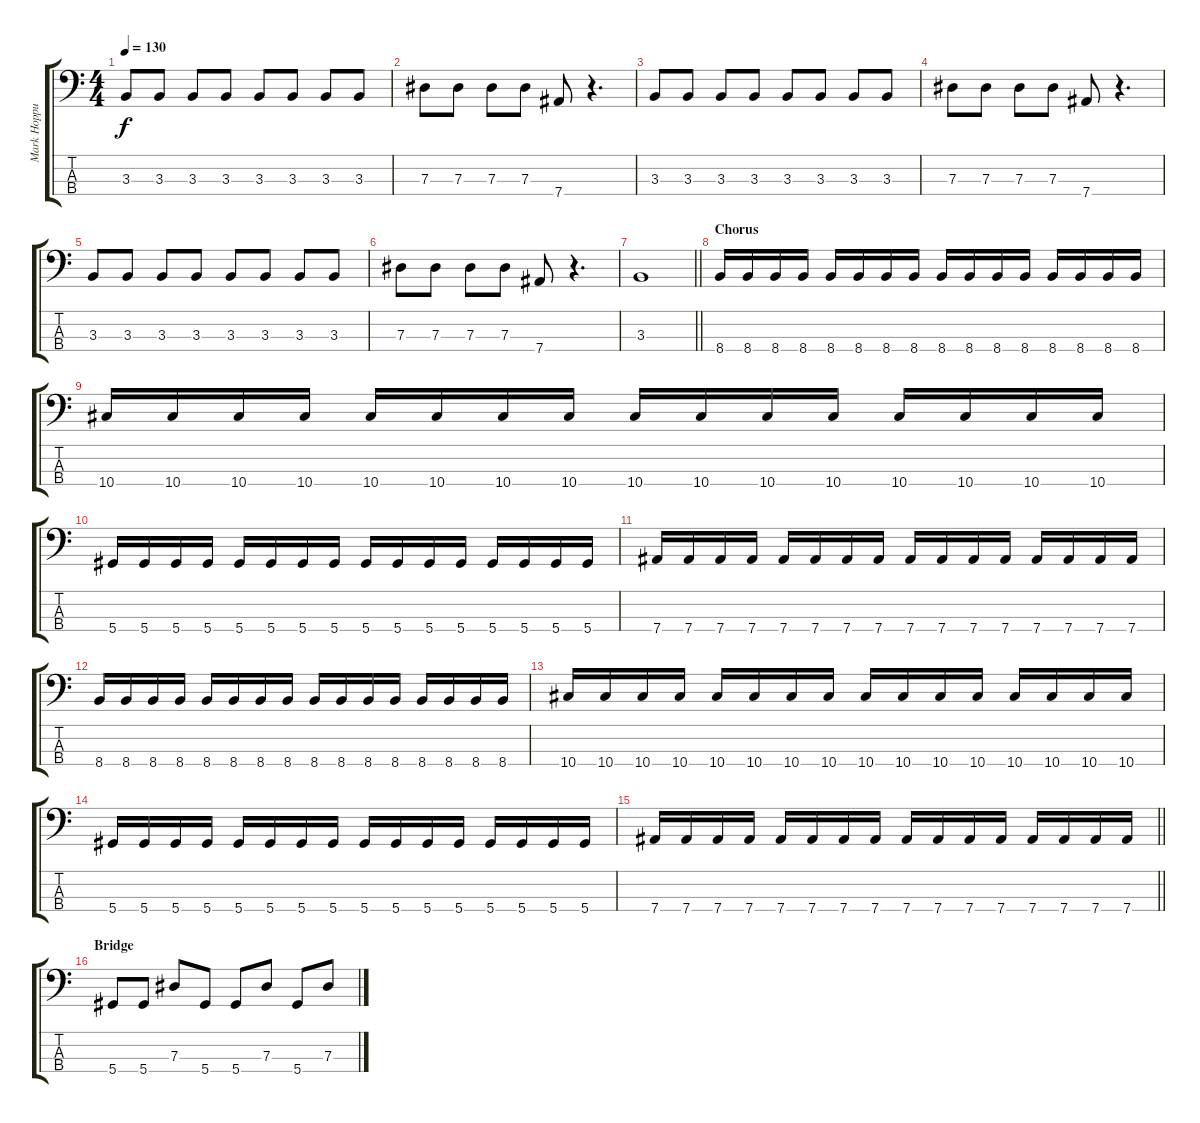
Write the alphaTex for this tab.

\track ("Mark Hoppus [Bass]" "Mark Hoppu") {instrument electricbassfinger}
\staff {score tabs}
\tuning (Gb2 Db2 Ab1 Eb1) {hide}
\ts (4 4)
\tempo 130
\clef f4
\ks c
3.3.8{dy f} 3.3.8 3.3.8 3.3.8 3.3.8 3.3.8 3.3.8 3.3.8 |
7.3.8 7.3.8 7.3.8 7.3.8 7.4.8 r.4{d} |
3.3.8 3.3.8 3.3.8 3.3.8 3.3.8 3.3.8 3.3.8 3.3.8 |
7.3.8 7.3.8 7.3.8 7.3.8 7.4.8 r.4{d} |
3.3.8 3.3.8 3.3.8 3.3.8 3.3.8 3.3.8 3.3.8 3.3.8 |
7.3.8 7.3.8 7.3.8 7.3.8 7.4.8 r.4{d} |
\barLineRight lightlight
3.3.1 |
\section ("" "Chorus")
8.4.16 8.4.16 8.4.16 8.4.16 8.4.16 8.4.16 8.4.16 8.4.16 8.4.16 8.4.16 8.4.16 8.4.16 8.4.16 8.4.16 8.4.16 8.4.16 |
10.4.16 10.4.16 10.4.16 10.4.16 10.4.16 10.4.16 10.4.16 10.4.16 10.4.16 10.4.16 10.4.16 10.4.16 10.4.16 10.4.16 10.4.16 10.4.16 |
5.4.16 5.4.16 5.4.16 5.4.16 5.4.16 5.4.16 5.4.16 5.4.16 5.4.16 5.4.16 5.4.16 5.4.16 5.4.16 5.4.16 5.4.16 5.4.16 |
7.4.16 7.4.16 7.4.16 7.4.16 7.4.16 7.4.16 7.4.16 7.4.16 7.4.16 7.4.16 7.4.16 7.4.16 7.4.16 7.4.16 7.4.16 7.4.16 |
8.4.16 8.4.16 8.4.16 8.4.16 8.4.16 8.4.16 8.4.16 8.4.16 8.4.16 8.4.16 8.4.16 8.4.16 8.4.16 8.4.16 8.4.16 8.4.16 |
10.4.16 10.4.16 10.4.16 10.4.16 10.4.16 10.4.16 10.4.16 10.4.16 10.4.16 10.4.16 10.4.16 10.4.16 10.4.16 10.4.16 10.4.16 10.4.16 |
5.4.16 5.4.16 5.4.16 5.4.16 5.4.16 5.4.16 5.4.16 5.4.16 5.4.16 5.4.16 5.4.16 5.4.16 5.4.16 5.4.16 5.4.16 5.4.16 |
\barLineRight lightlight
7.4.16 7.4.16 7.4.16 7.4.16 7.4.16 7.4.16 7.4.16 7.4.16 7.4.16 7.4.16 7.4.16 7.4.16 7.4.16 7.4.16 7.4.16 7.4.16 |
\section ("" "Bridge")
5.4.8 5.4.8 7.3.8 5.4.8 5.4.8 7.3.8 5.4.8 7.3.8
